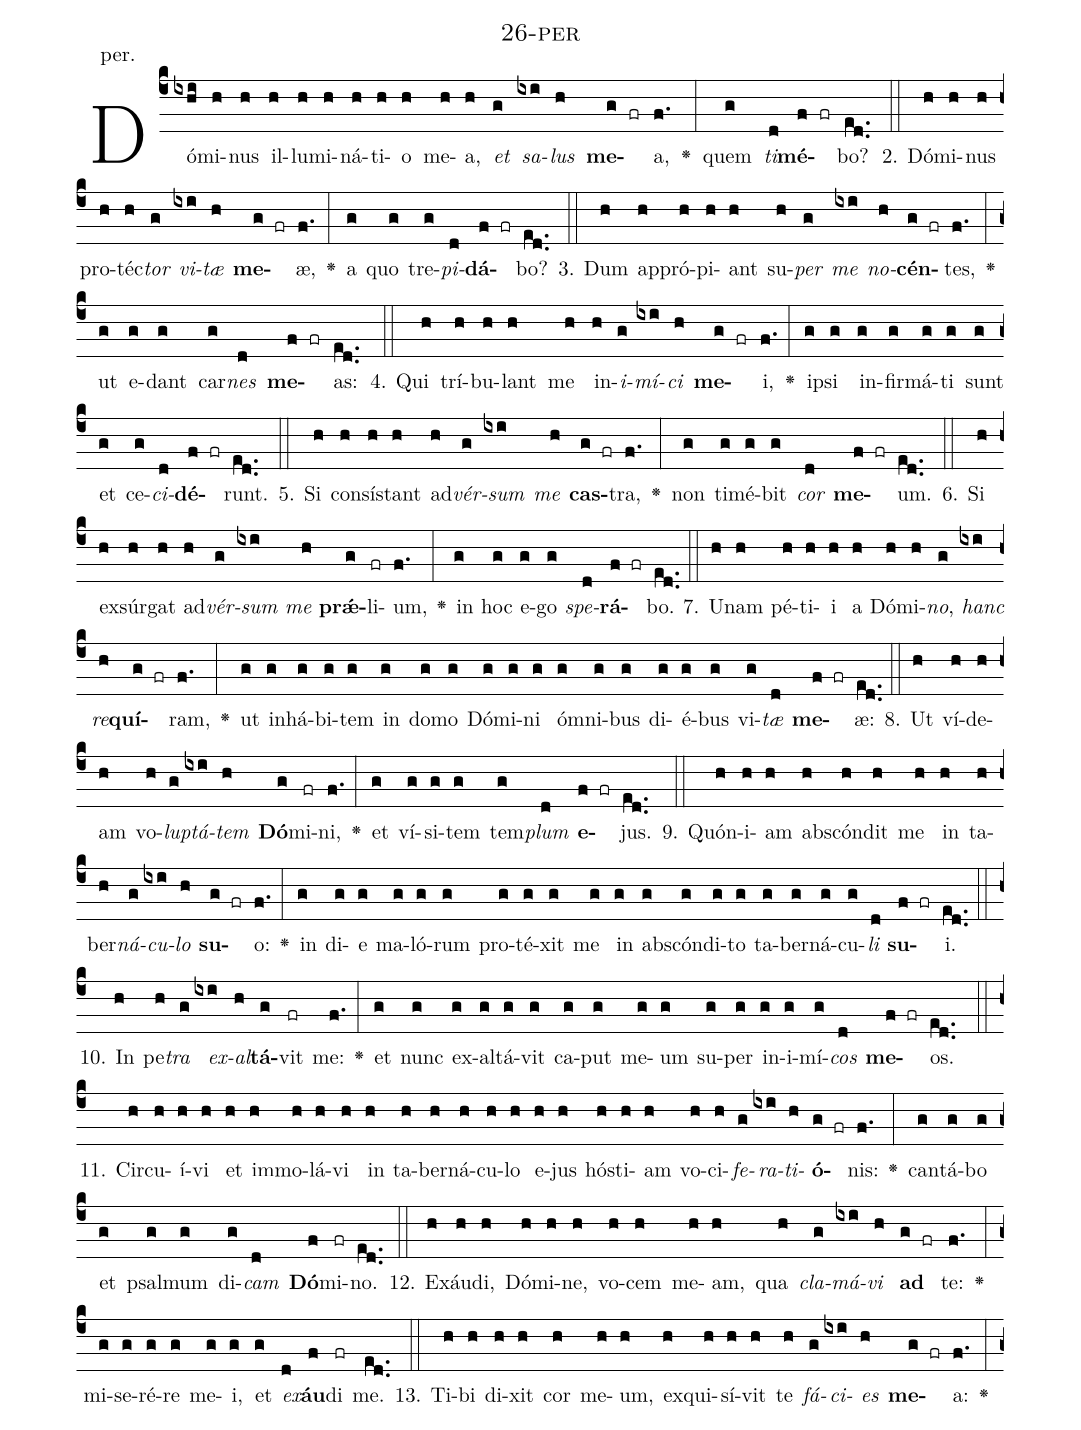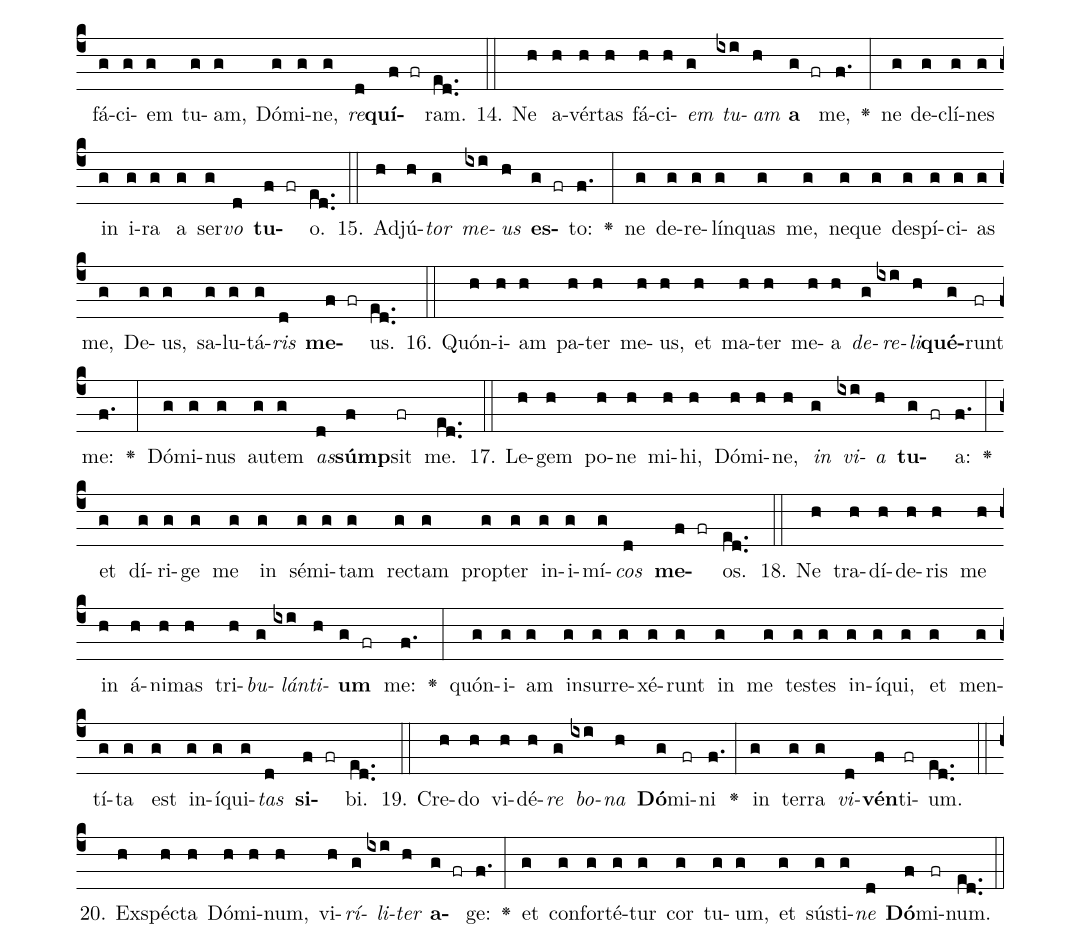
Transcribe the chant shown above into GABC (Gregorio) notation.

name: 26-per;
annotation: per.;
%%
(c4)Dó(ixhi)mi(h)nus(h) il(h)lu(h)mi(h)ná(h)ti(h)o(h) me(h)a,(h) <i>et</i>(g) <i>sa</i>(ixi)<i>lus</i>(h) <b>me</b>(g fr)a,(f.) <v>\greheightstar</v>(:) quem(g) <i>ti</i>(d)<b>mé</b>(f fr)bo?(ed..) (::)
2. Dó(h)mi(h)nus(h) pro(h)téc(h)<i>tor</i>(g) <i>vi</i>(ixi)<i>tæ</i>(h) <b>me</b>(g fr)æ,(f.) <v>\greheightstar</v>(:) a(g) quo(g) tre(g)<i>pi</i>(d)<b>dá</b>(f fr)bo?(ed..) (::)
3. Dum(h) ap(h)pró(h)pi(h)ant(h) su(h)<i>per</i>(g) <i>me</i>(ixi) <i>no</i>(h)<b>cén</b>(g fr)tes,(f.) <v>\greheightstar</v>(:) ut(g) e(g)dant(g) car(g)<i>nes</i>(d) <b>me</b>(f fr)as:(ed..) (::)
4. Qui(h) trí(h)bu(h)lant(h) me(h) in(h)<i>i</i>(g)<i>mí</i>(ixi)<i>ci</i>(h) <b>me</b>(g fr)i,(f.) <v>\greheightstar</v>(:) ip(g)si(g) in(g)fir(g)má(g)ti(g) sunt(g) et(g) ce(g)<i>ci</i>(d)<b>dé</b>(f fr)runt.(ed..) (::)
5. Si(h) con(h)sís(h)tant(h) ad(h)<i>vér</i>(g)<i>sum</i>(ixi) <i>me</i>(h) <b>cas</b>(g fr)tra,(f.) <v>\greheightstar</v>(:) non(g) ti(g)mé(g)bit(g) <i>cor</i>(d) <b>me</b>(f fr)um.(ed..) (::)
6. Si(h) ex(h)súr(h)gat(h) ad(h)<i>vér</i>(g)<i>sum</i>(ixi) <i>me</i>(h) <b>prǽ</b>(g)li(fr)um,(f.) <v>\greheightstar</v>(:) in(g) hoc(g) e(g)go(g) <i>spe</i>(d)<b>rá</b>(f fr)bo.(ed..) (::)
7. U(h)nam(h) pé(h)ti(h)i(h) a(h) Dó(h)mi(h)<i>no</i>,(g) <i>hanc</i>(ixi) <i>re</i>(h)<b>quí</b>(g fr)ram,(f.) <v>\greheightstar</v>(:) ut(g) in(g)há(g)bi(g)tem(g) in(g) do(g)mo(g) Dó(g)mi(g)ni(g) óm(g)ni(g)bus(g) di(g)é(g)bus(g) vi(g)<i>tæ</i>(d) <b>me</b>(f fr)æ:(ed..) (::)
8. Ut(h) ví(h)de(h)am(h) vo(h)<i>lup</i>(g)<i>tá</i>(ixi)<i>tem</i>(h) <b>Dó</b>(g)mi(fr)ni,(f.) <v>\greheightstar</v>(:) et(g) ví(g)si(g)tem(g) tem(g)<i>plum</i>(d) <b>e</b>(f fr)jus.(ed..) (::)
9. Quón(h)i(h)am(h) abs(h)cón(h)dit(h) me(h) in(h) ta(h)ber(h)<i>ná</i>(g)<i>cu</i>(ixi)<i>lo</i>(h) <b>su</b>(g fr)o:(f.) <v>\greheightstar</v>(:) in(g) di(g)e(g) ma(g)ló(g)rum(g) pro(g)té(g)xit(g) me(g) in(g) abs(g)cón(g)di(g)to(g) ta(g)ber(g)ná(g)cu(g)<i>li</i>(d) <b>su</b>(f fr)i.(ed..) (::)
10. In(h) pe(h)<i>tra</i>(g) <i>ex</i>(ixi)<i>al</i>(h)<b>tá</b>(g)vit(fr) me:(f.) <v>\greheightstar</v>(:) et(g) nunc(g) ex(g)al(g)tá(g)vit(g) ca(g)put(g) me(g)um(g) su(g)per(g) in(g)i(g)mí(g)<i>cos</i>(d) <b>me</b>(f fr)os.(ed..) (::)
11. Cir(h)cu(h)í(h)vi(h) et(h) im(h)mo(h)lá(h)vi(h) in(h) ta(h)ber(h)ná(h)cu(h)lo(h) e(h)jus(h) hós(h)ti(h)am(h) vo(h)ci(h)<i>fe</i>(g)<i>ra</i>(ixi)<i>ti</i>(h)<b>ó</b>(g fr)nis:(f.) <v>\greheightstar</v>(:) can(g)tá(g)bo(g) et(g) psal(g)mum(g) di(g)<i>cam</i>(d) <b>Dó</b>(f)mi(fr)no.(ed..) (::)
12. Ex(h)áu(h)di,(h) Dó(h)mi(h)ne,(h) vo(h)cem(h) me(h)am,(h) qua(h) <i>cla</i>(g)<i>má</i>(ixi)<i>vi</i>(h) <b>ad</b>(g fr) te:(f.) <v>\greheightstar</v>(:) mi(g)se(g)ré(g)re(g) me(g)i,(g) et(g) <i>ex</i>(d)<b>áu</b>(f)di(fr) me.(ed..) (::)
13. Ti(h)bi(h) di(h)xit(h) cor(h) me(h)um,(h) ex(h)qui(h)sí(h)vit(h) te(h) <i>fá</i>(g)<i>ci</i>(ixi)<i>es</i>(h) <b>me</b>(g fr)a:(f.) <v>\greheightstar</v>(:) fá(g)ci(g)em(g) tu(g)am,(g) Dó(g)mi(g)ne,(g) <i>re</i>(d)<b>quí</b>(f fr)ram.(ed..) (::)
14. Ne(h) a(h)vér(h)tas(h) fá(h)ci(h)<i>em</i>(g) <i>tu</i>(ixi)<i>am</i>(h) <b>a</b>(g fr) me,(f.) <v>\greheightstar</v>(:) ne(g) de(g)clí(g)nes(g) in(g) i(g)ra(g) a(g) ser(g)<i>vo</i>(d) <b>tu</b>(f fr)o.(ed..) (::)
15. Ad(h)jú(h)<i>tor</i>(g) <i>me</i>(ixi)<i>us</i>(h) <b>es</b>(g fr)to:(f.) <v>\greheightstar</v>(:) ne(g) de(g)re(g)lín(g)quas(g) me,(g) ne(g)que(g) de(g)spí(g)ci(g)as(g) me,(g) De(g)us,(g) sa(g)lu(g)tá(g)<i>ris</i>(d) <b>me</b>(f fr)us.(ed..) (::)
16. Quón(h)i(h)am(h) pa(h)ter(h) me(h)us,(h) et(h) ma(h)ter(h) me(h)a(h) <i>de</i>(g)<i>re</i>(ixi)<i>li</i>(h)<b>qué</b>(g)runt(fr) me:(f.) <v>\greheightstar</v>(:) Dó(g)mi(g)nus(g) au(g)tem(g) <i>as</i>(d)<b>súmp</b>(f)sit(fr) me.(ed..) (::)
17. Le(h)gem(h) po(h)ne(h) mi(h)hi,(h) Dó(h)mi(h)ne,(h) <i>in</i>(g) <i>vi</i>(ixi)<i>a</i>(h) <b>tu</b>(g fr)a:(f.) <v>\greheightstar</v>(:) et(g) dí(g)ri(g)ge(g) me(g) in(g) sé(g)mi(g)tam(g) rec(g)tam(g) prop(g)ter(g) in(g)i(g)mí(g)<i>cos</i>(d) <b>me</b>(f fr)os.(ed..) (::)
18. Ne(h) tra(h)dí(h)de(h)ris(h) me(h) in(h) á(h)ni(h)mas(h) tri(h)<i>bu</i>(g)<i>lán</i>(ixi)<i>ti</i>(h)<b>um</b>(g fr) me:(f.) <v>\greheightstar</v>(:) quón(g)i(g)am(g) in(g)sur(g)re(g)xé(g)runt(g) in(g) me(g) tes(g)tes(g) in(g)í(g)qui,(g) et(g) men(g)tí(g)ta(g) est(g) in(g)í(g)qui(g)<i>tas</i>(d) <b>si</b>(f fr)bi.(ed..) (::)
19. Cre(h)do(h) vi(h)dé(h)<i>re</i>(g) <i>bo</i>(ixi)<i>na</i>(h) <b>Dó</b>(g)mi(fr)ni(f.) <v>\greheightstar</v>(:) in(g) ter(g)ra(g) <i>vi</i>(d)<b>vén</b>(f)ti(fr)um.(ed..) (::)
20. Ex(h)spéc(h)ta(h) Dó(h)mi(h)num,(h) vi(h)<i>rí</i>(g)<i>li</i>(ixi)<i>ter</i>(h) <b>a</b>(g fr)ge:(f.) <v>\greheightstar</v>(:) et(g) con(g)for(g)té(g)tur(g) cor(g) tu(g)um,(g) et(g) sús(g)ti(g)<i>ne</i>(d) <b>Dó</b>(f)mi(fr)num.(ed..) (::)
